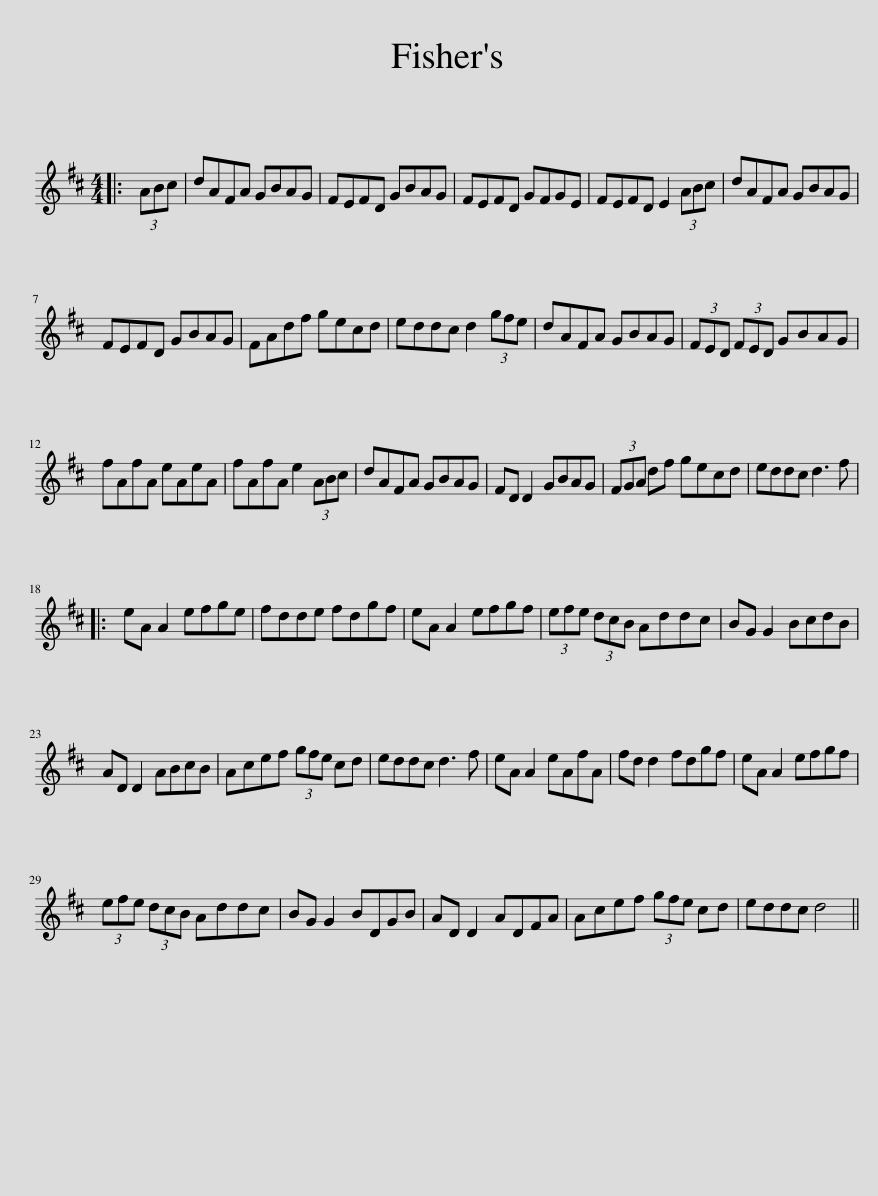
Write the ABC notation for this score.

X:1
L:1/8
M:4/4
I:linebreak $
K:D
V:1 treble
V:1
|: (3ABc | dAFA GBAG | FEFD GBAG | FEFD GFGE | FEFD E2 (3ABc | %5
 dAFA GBAG |$ FEFD GBAG | FAdf gecd | eddc d2 (3gfe | dAFA GBAG | %10
 (3FED (3FED GBAG |$ fAfA eAeA | fAfA e2 (3ABc | dAFA GBAG | FD D2 GBAG | %15
 (3FGA df gecd | eddc d3 f |:$ eA A2 efge | fdde fdgf | eA A2 efgf | %20
 (3efe (3dcB Addc | BG G2 BcdB |$ AD D2 ABcB | Acef (3gfe cd | eddc d3 f | %25
 eA A2 eAfA | fd d2 fdgf | eA A2 efgf |$ (3efe (3dcB Addc | BG G2 BDGB | %30
 AD D2 ADFA | Acef (3gfe cd | eddc d4 || %33
